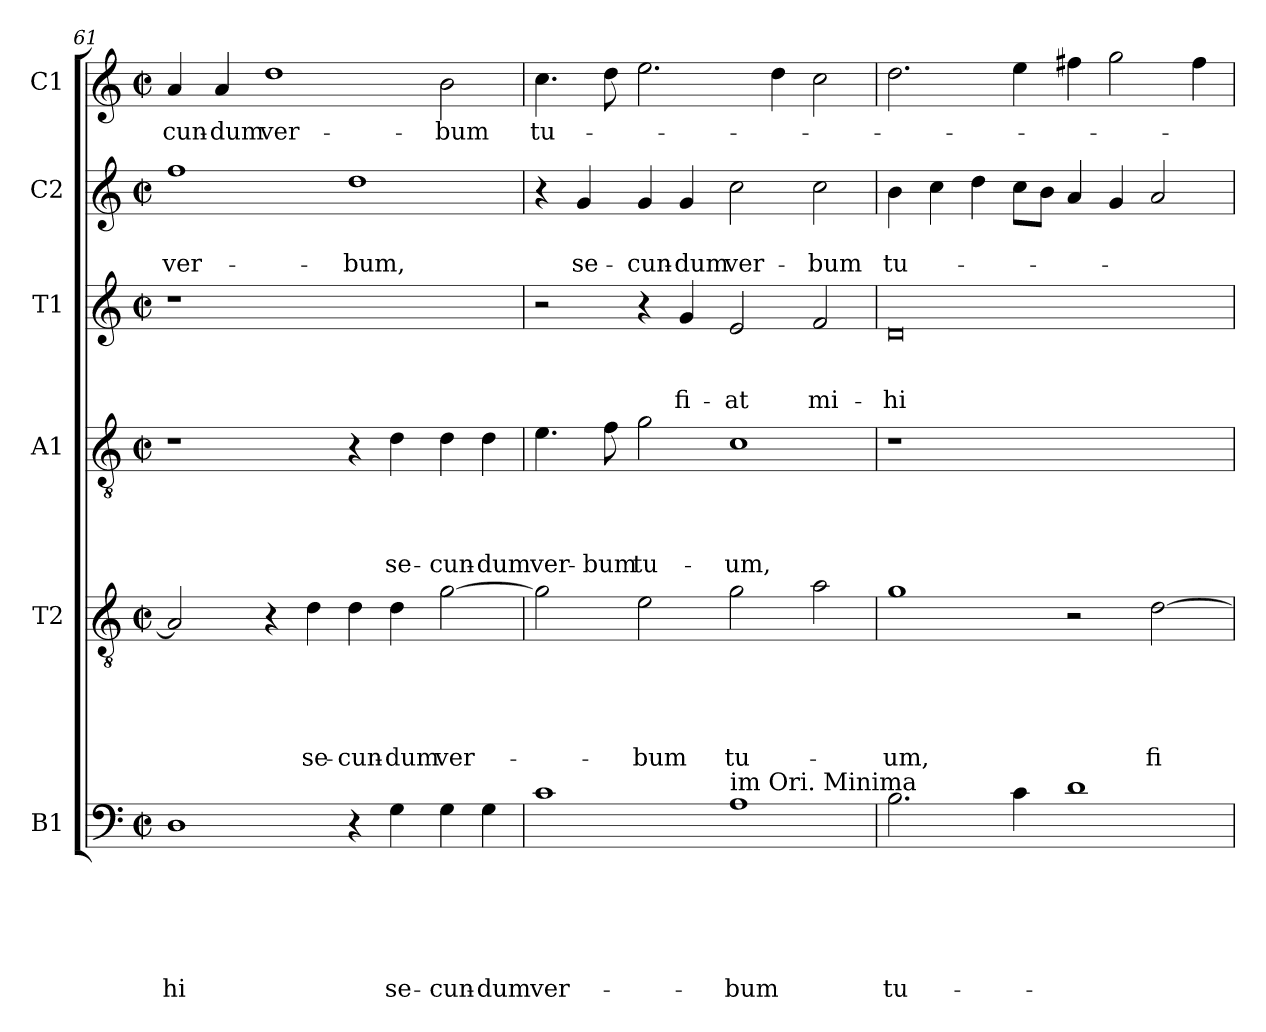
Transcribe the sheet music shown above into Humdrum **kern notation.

**kern	**text	**text	**text	**text	**text	**text	**kern	**text	**text	**text	**text	**text	**kern	**text	**text	**text	**text	**kern	**text	**text	**text	**kern	**text	**text	**kern	**text
*part6	*part6	*part6	*part6	*part6	*part6	*part6	*part5	*part5	*part5	*part5	*part5	*part5	*part4	*part4	*part4	*part4	*part4	*part3	*part3	*part3	*part3	*part2	*part2	*part2	*part1	*part1
*staff6	*staff6	*staff6	*staff6	*staff6	*staff6	*staff6	*staff5	*staff5	*staff5	*staff5	*staff5	*staff5	*staff4	*staff4	*staff4	*staff4	*staff4	*staff3	*staff3	*staff3	*staff3	*staff2	*staff2	*staff2	*staff1	*staff1
*I"B1	*	*	*	*	*	*	*I"T2	*	*	*	*	*	*I"A1	*	*	*	*	*I"T1	*	*	*	*I"C2	*	*	*I"C1	*
*clefF4	*	*	*	*	*	*	*clefGv2	*	*	*	*	*	*clefGv2	*	*	*	*	*clefG2	*	*	*	*clefG2	*	*	*clefG2	*
*k[]	*	*	*	*	*	*	*k[]	*	*	*	*	*	*k[]	*	*	*	*	*k[]	*	*	*	*k[]	*	*	*k[]	*
*C:	*	*	*	*	*	*	*C:	*	*	*	*	*	*C:	*	*	*	*	*C:	*	*	*	*C:	*	*	*C:	*
*M2/2	*	*	*	*	*	*	*M2/2	*	*	*	*	*	*M2/2	*	*	*	*	*M2/2	*	*	*	*M2/2	*	*	*M2/2	*
*met(c|)	*	*	*	*	*	*	*met(c|)	*	*	*	*	*	*met(c|)	*	*	*	*	*met(c|)	*	*	*	*met(c|)	*	*	*met(c|)	*
=61	=61	=61	=61	=61	=61	=61	=61	=61	=61	=61	=61	=61	=61	=61	=61	=61	=61	=61	=61	=61	=61	=61	=61	=61	=61	=61
!	!	!	!	!	!	!LO:LY:b	!	!	!	!	!	!	!	!	!	!	!	!	!	!	!	!	!	!LO:LY:b	!	!LO:LY:b
1D	.	.	.	.	.	-hi	2A/]	.	.	.	.	.	1r	.	.	.	.	1r	.	.	.	1ff	.	ver-	4a/	-cun-
!	!	!	!	!	!	!	!	!	!	!	!	!	!	!	!	!	!	!	!	!	!	!	!	!	!	!LO:LY:b
.	.	.	.	.	.	.	.	.	.	.	.	.	.	.	.	.	.	.	.	.	.	.	.	.	4a/	-dum
!	!	!	!	!	!	!	!	!	!	!	!	!	!	!	!	!	!	!	!	!	!	!	!	!	!	!LO:LY:b
.	.	.	.	.	.	.	4r	.	.	.	.	.	.	.	.	.	.	.	.	.	.	.	.	.	1dd	ver-
!	!	!	!	!	!	!	!	!	!	!	!	!LO:LY:b	!	!	!	!	!	!	!	!	!	!	!	!	!	!
.	.	.	.	.	.	.	4d\	.	.	.	.	se-	.	.	.	.	.	.	.	.	.	.	.	.	.	.
!	!	!	!	!	!	!	!	!	!	!	!	!LO:LY:b	!	!	!	!	!	!	!	!	!	!	!	!LO:LY:b	!	!
4r	.	.	.	.	.	.	4d\	.	.	.	.	-cun-	4r	.	.	.	.	1ryy	.	.	.	1dd	.	-bum,	.	.
!	!	!	!	!	!	!LO:LY:b	!	!	!	!	!	!LO:LY:b	!	!	!	!	!LO:LY:b	!	!	!	!	!	!	!	!	!
4G\	.	.	.	.	.	se-	4d\	.	.	.	.	-dum	4d\	.	.	.	se-	.	.	.	.	.	.	.	.	.
!	!	!	!	!	!	!LO:LY:b	!	!	!	!	!	!LO:LY:b	!	!	!	!	!LO:LY:b	!	!	!	!	!	!	!	!	!LO:LY:b
4G\	.	.	.	.	.	-cun-	[2g\	.	.	.	.	ver-	4d\	.	.	.	-cun-	.	.	.	.	.	.	.	2b\	-bum
!	!	!	!	!	!	!LO:LY:b	!	!	!	!	!	!	!	!	!	!	!LO:LY:b	!	!	!	!	!	!	!	!	!
4G\	.	.	.	.	.	-dum	.	.	.	.	.	.	4d\	.	.	.	-dum	.	.	.	.	.	.	.	.	.
=62	=62	=62	=62	=62	=62	=62	=62	=62	=62	=62	=62	=62	=62	=62	=62	=62	=62	=62	=62	=62	=62	=62	=62	=62	=62	=62
!	!	!	!	!	!	!LO:LY:b	!	!	!	!	!	!	!	!	!	!	!LO:LY:b	!	!	!	!	!	!	!	!	!LO:LY:b
1c	.	.	.	.	.	ver-	2g\]	.	.	.	.	.	4.e\	.	.	.	ver-	2r	.	.	.	4r	.	.	4.cc\	tu-
!	!	!	!	!	!	!	!	!	!	!	!	!	!	!	!	!	!	!	!	!	!	!	!	!LO:LY:b	!	!
.	.	.	.	.	.	.	.	.	.	.	.	.	.	.	.	.	.	.	.	.	.	4g/	.	se-	.	.
!	!	!	!	!	!	!	!	!	!	!	!	!	!	!	!	!	!LO:LY:b	!	!	!	!	!	!	!	!	!
.	.	.	.	.	.	.	.	.	.	.	.	.	8f\	.	.	.	-bum	.	.	.	.	.	.	.	8dd\	.
!	!	!	!	!	!	!	!	!	!	!	!	!LO:LY:b	!	!	!	!	!LO:LY:b	!	!	!	!	!	!	!LO:LY:b	!	!
.	.	.	.	.	.	.	2e\	.	.	.	.	-bum	2g\	.	.	.	tu-	4r	.	.	.	4g/	.	-cun-	2.ee\	.
!	!	!	!	!	!	!	!	!	!	!	!	!	!	!	!	!	!	!	!	!	!LO:LY:b	!	!	!LO:LY:b	!	!
.	.	.	.	.	.	.	.	.	.	.	.	.	.	.	.	.	.	4g/	.	.	fi-	4g/	.	-dum	.	.
!LO:TX:a:t=im Ori. Minima	!	!	!	!	!	!	!	!	!	!	!	!	!	!	!	!	!	!	!	!	!	!	!	!	!	!
!	!	!	!	!	!	!LO:LY:b	!	!	!	!	!	!LO:LY:b	!	!	!	!	!LO:LY:b	!	!	!	!LO:LY:b	!	!	!LO:LY:b	!	!
1A	.	.	.	.	.	-bum	2g\	.	.	.	.	tu-	1c	.	.	.	-um,	2e/	.	.	-at	2cc\	.	ver-	.	.
.	.	.	.	.	.	.	.	.	.	.	.	.	.	.	.	.	.	.	.	.	.	.	.	.	4dd\	.
!	!	!	!	!	!	!	!	!	!	!	!	!	!	!	!	!	!	!	!	!	!LO:LY:b	!	!	!LO:LY:b	!	!
.	.	.	.	.	.	.	2a\	.	.	.	.	.	.	.	.	.	.	2f/	.	.	mi-	2cc\	.	-bum	2cc\	.
=63	=63	=63	=63	=63	=63	=63	=63	=63	=63	=63	=63	=63	=63	=63	=63	=63	=63	=63	=63	=63	=63	=63	=63	=63	=63	=63
!	!	!	!	!	!	!LO:LY:b	!	!	!	!	!	!LO:LY:b	!	!	!	!	!	!	!	!	!LO:LY:b	!	!	!LO:LY:b	!	!
2.B\	.	.	.	.	.	tu-	1g	.	.	.	.	-um,	1r	.	.	.	.	0d	.	.	-hi	4b\	.	tu-	2.dd\	.
.	.	.	.	.	.	.	.	.	.	.	.	.	.	.	.	.	.	.	.	.	.	4cc\	.	.	.	.
.	.	.	.	.	.	.	.	.	.	.	.	.	.	.	.	.	.	.	.	.	.	4dd\	.	.	.	.
4c\	.	.	.	.	.	.	.	.	.	.	.	.	.	.	.	.	.	.	.	.	.	8cc\L	.	.	4ee\	.
.	.	.	.	.	.	.	.	.	.	.	.	.	.	.	.	.	.	.	.	.	.	8b\J	.	.	.	.
1d	.	.	.	.	.	.	2r	.	.	.	.	.	1ryy	.	.	.	.	.	.	.	.	4a/	.	.	4ff#X\	.
.	.	.	.	.	.	.	.	.	.	.	.	.	.	.	.	.	.	.	.	.	.	4g/	.	.	2gg\	.
!	!	!	!	!	!	!	!	!	!	!	!	!LO:LY:b	!	!	!	!	!	!	!	!	!	!	!	!	!	!
.	.	.	.	.	.	.	[2d\	.	.	.	.	fi-	.	.	.	.	.	.	.	.	.	2a/	.	.	.	.
.	.	.	.	.	.	.	.	.	.	.	.	.	.	.	.	.	.	.	.	.	.	.	.	.	4ff#\	.
=	=	=	=	=	=	=	=	=	=	=	=	=	=	=	=	=	=	=	=	=	=	=	=	=	=	=
*-	*-	*-	*-	*-	*-	*-	*-	*-	*-	*-	*-	*-	*-	*-	*-	*-	*-	*-	*-	*-	*-	*-	*-	*-	*-	*-
